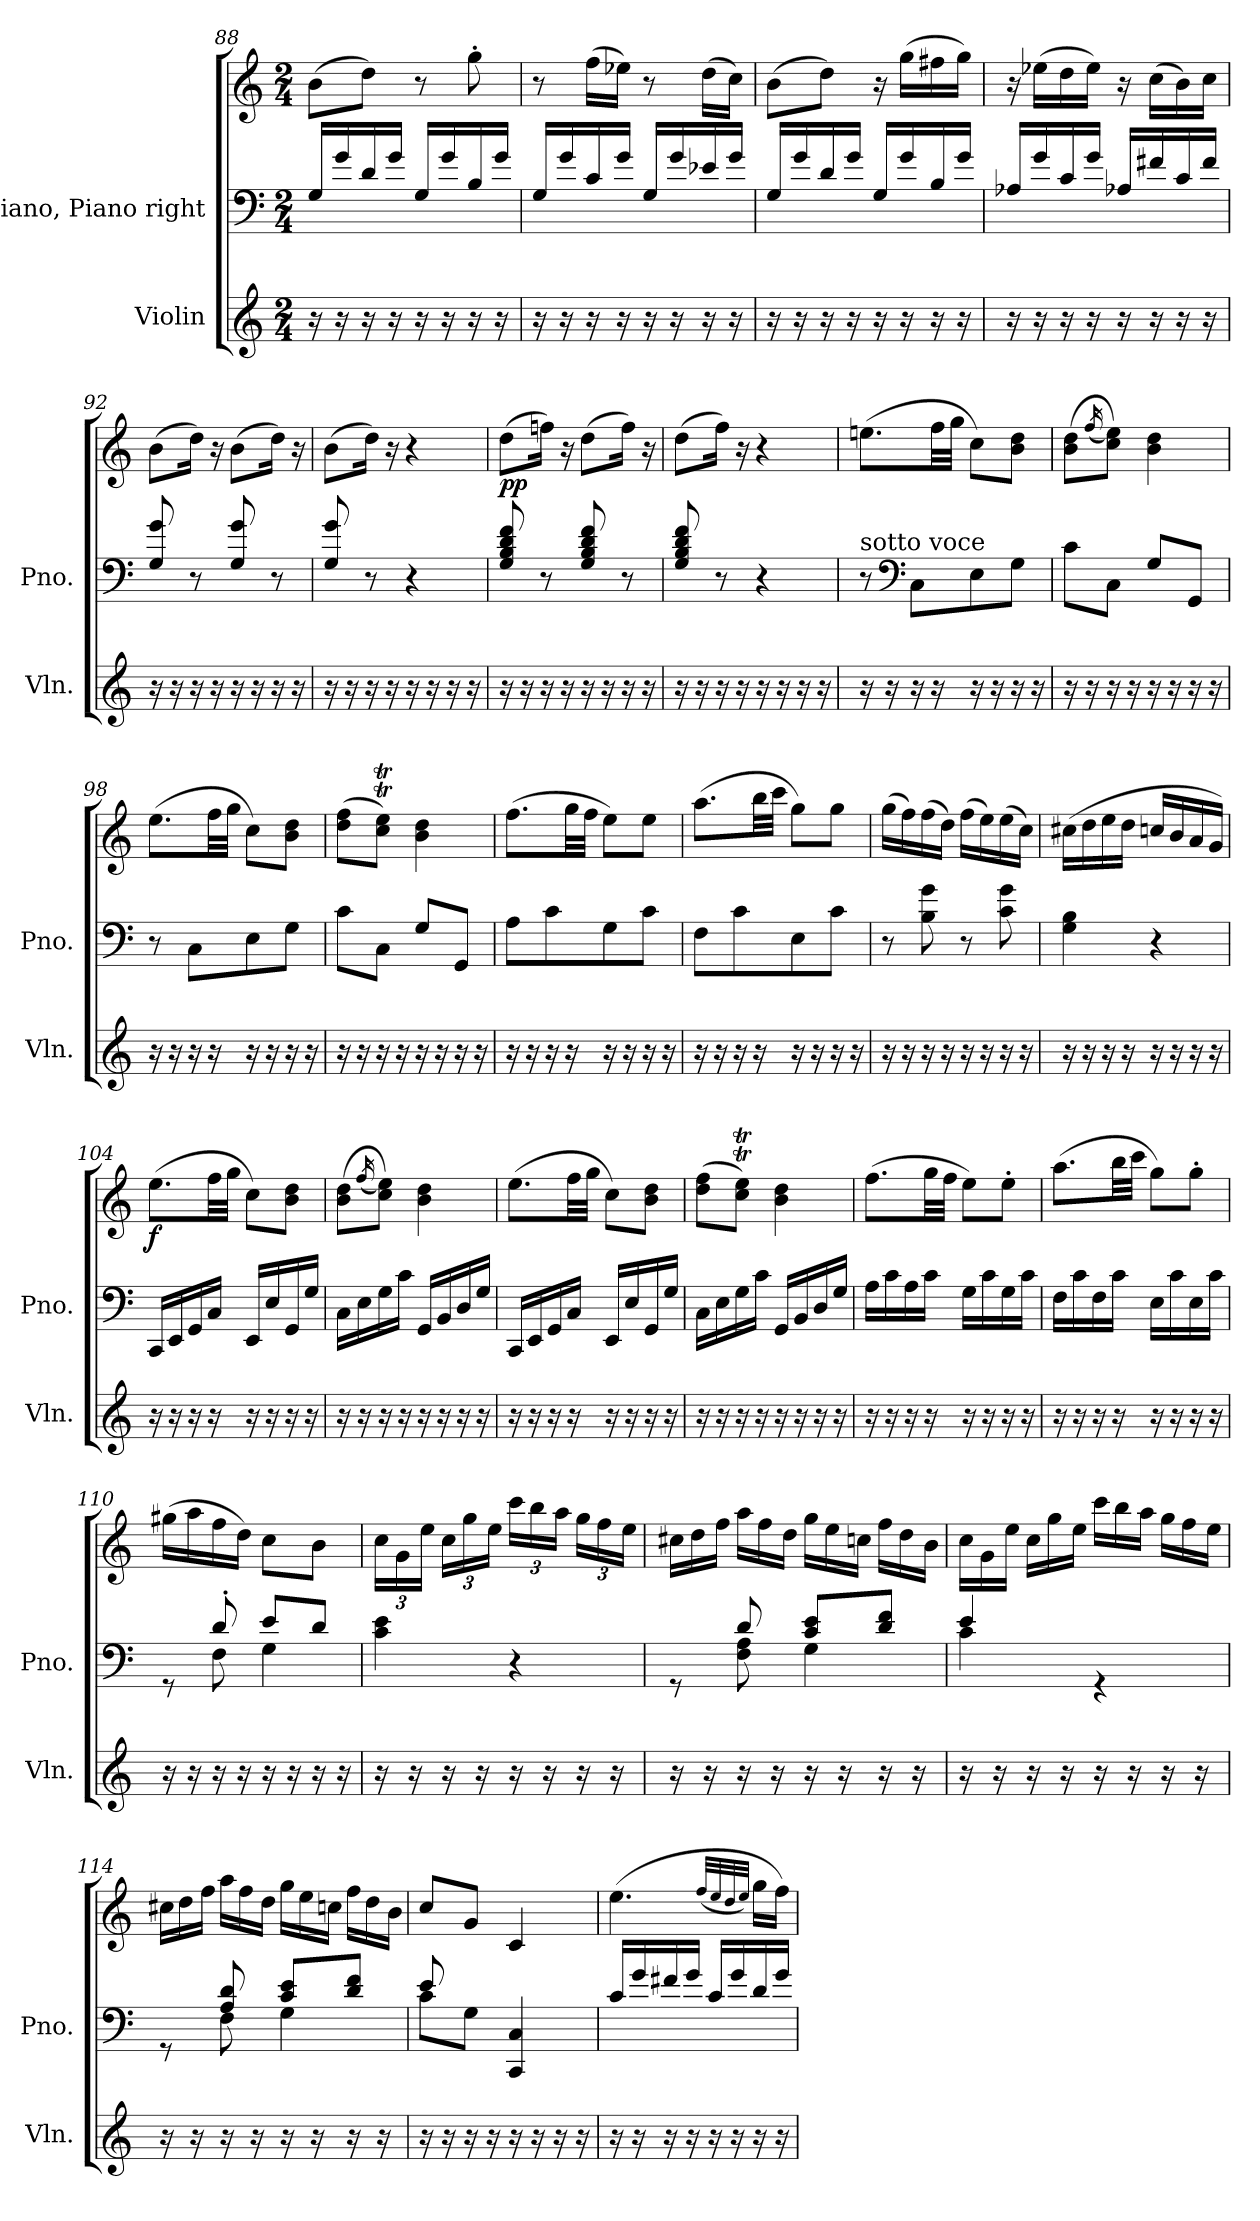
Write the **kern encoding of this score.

**kern	**kern	**kern	**dynam
*part2	*part1	*part1	*part1
*staff3	*staff2	*staff1	*staff1/2
*I"Violin	*I"Piano, Piano right	*	*
*I'Vln.	*I'Pno.	*	*
*clefG2	*clefF4	*clefG2	*
*k[]	*k[]	*k[]	*
*M2/4	*M2/4	*M2/4	*
=88	=88	=88	=88
16r	16G/LL	(>8b\L	.
16r	16g/	.	.
16r	16d/	8dd\J)	.
16r	16g/JJ	.	.
16r	16G/LL	8r	.
16r	16g/	.	.
16r	16B/	8gg'\	.
16r	16g/JJ	.	.
!!LO:PB:g=z
=89	=89	=89	=89
16r	16G/LL	8r	.
16r	16g/	.	.
16r	16c/	(>16ff\LL	.
16r	16g/JJ	16ee-X\JJ)	.
16r	16G/LL	8r	.
16r	16g/	.	.
16r	16e-X/	(>16dd\LL	.
16r	16g/JJ	16cc\JJ)	.
=90	=90	=90	=90
16r	16G/LL	(>8b\L	.
16r	16g/	.	.
16r	16d/	8dd\J)	.
16r	16g/JJ	.	.
16r	16G/LL	16r	.
16r	16g/	(>16gg\LL	.
16r	16B/	16ff#X\	.
16r	16g/JJ	16gg\JJ)	.
=91	=91	=91	=91
16r	16A-X/LL	16r	.
16r	16g/	(>16ee-X\LL	.
16r	16c/	16dd\	.
16r	16g/JJ	16ee-\JJ)	.
16r	16A-X/LL	16r	.
16r	16f#X/	(>16cc\LL	.
16r	16c/	16b\)	.
16r	16f#/JJ	16cc\JJ	.
=92	=92	=92	=92
16r	8G/ 8g/	(>8b\L	.
16r	.	.	.
16r	8r	16dd\Jk)	.
16r	.	16r	.
16r	8G/ 8g/	(>8b\L	.
16r	.	.	.
16r	8r	16dd\Jk)	.
16r	.	16r	.
=93	=93	=93	=93
16r	8G/ 8g/	(>8b\L	.
16r	.	.	.
16r	8r	16dd\Jk)	.
16r	.	16r	.
16r	4r	4r	.
16r	.	.	.
16r	.	.	.
16r	.	.	.
!!LO:LB:g=z
=94	=94	=94	=94
!	!	!	!LO:DY:b
16r	8G/ 8B/ 8d/ 8f/	(>8dd\L	pp
16r	.	.	.
16r	8r	16ffn\Jk)	.
16r	.	16r	.
16r	8G/ 8B/ 8d/ 8f/	(>8dd\L	.
16r	.	.	.
16r	8r	16ff\Jk)	.
16r	.	16r	.
=95	=95	=95	=95
16r	8G/ 8B/ 8d/ 8f/	(>8dd\L	.
16r	.	.	.
16r	8r	16ff\Jk)	.
16r	.	16r	.
16r	4r	4r	.
16r	.	.	.
16r	.	.	.
16r	.	.	.
=96	=96	=96	=96
!	!LO:TX:a:t=sotto voce	!	!
16r	8r	(>8.een\L	.
16r	.	.	.
*	*clefF4	*	*
16r	8C\L	.	.
16r	.	32ff\LL	.
.	.	32gg\JJJ	.
16r	8E\	8cc\L)	.
16r	.	.	.
16r	8G\J	8b\ 8dd\J	.
16r	.	.	.
=97	=97	=97	=97
16r	8c\L	(>8b\ 8dd\L	.
16r	.	.	.
.	.	(<16qff/	.
16r	8C\J	8cc\ 8ee\J))	.
16r	.	.	.
16r	8G/L	4b\ 4dd\	.
16r	.	.	.
16r	8GG/J	.	.
16r	.	.	.
=98	=98	=98	=98
16r	8r	(>8.ee\L	.
16r	.	.	.
16r	8C\L	.	.
16r	.	32ff\LL	.
.	.	32gg\JJJ	.
16r	8E\	8cc\L)	.
16r	.	.	.
16r	8G\J	8b\ 8dd\J	.
16r	.	.	.
!!LO:LB:g=z
=99	=99	=99	=99
16r	8c\L	(>8dd\ 8ff\L	.
16r	.	.	.
16r	8C\J	8cc\T 8ee\TJ)	.
16r	.	.	.
16r	8G/L	4b\ 4dd\	.
16r	.	.	.
16r	8GG/J	.	.
16r	.	.	.
=100	=100	=100	=100
16r	8A\L	(>8.ff\L	.
16r	.	.	.
16r	8c\	.	.
16r	.	32gg\LL	.
.	.	32ff\JJJ	.
16r	8G\	8ee\L)	.
16r	.	.	.
16r	8c\J	8ee\J	.
16r	.	.	.
=101	=101	=101	=101
16r	8F\L	(>8.aa\L	.
16r	.	.	.
16r	8c\	.	.
16r	.	32bb\LL	.
.	.	32ccc\JJJ	.
16r	8E\	8gg\L)	.
16r	.	.	.
16r	8c\J	8gg\J	.
16r	.	.	.
=102	=102	=102	=102
16r	8r	(>16gg\LL	.
16r	.	16ff\)	.
16r	8B\ 8g\	(>16ff\	.
16r	.	16dd\JJ)	.
16r	8r	(>16ff\LL	.
16r	.	16ee\)	.
16r	8c\ 8g\	(>16ee\	.
16r	.	16cc\JJ)	.
=103	=103	=103	=103
16r	4G\ 4B\	(>16cc#X\LL	.
16r	.	16dd\	.
16r	.	16ee\	.
16r	.	16dd\JJ	.
16r	4r	16ccn/LL	.
16r	.	16b/	.
16r	.	16a/	.
16r	.	16g/JJ)	.
!!LO:LB:g=z
=104	=104	=104	=104
!	!	!	!LO:DY:b
16r	16CC/LL	(>8.ee\L	f
16r	16EE/	.	.
16r	16GG/	.	.
16r	16C/JJ	32ff\LL	.
.	.	32gg\JJJ	.
16r	16EE/LL	8cc\L)	.
16r	16E/	.	.
16r	16GG/	8b\ 8dd\J	.
16r	16G/JJ	.	.
=105	=105	=105	=105
16r	16C\LL	(>8b\ 8dd\L	.
16r	16E\	.	.
.	.	(<16qff/	.
16r	16G\	8cc\ 8ee\J))	.
16r	16c\JJ	.	.
16r	16GG/LL	4b\ 4dd\	.
16r	16BB/	.	.
16r	16D/	.	.
16r	16G/JJ	.	.
=106	=106	=106	=106
16r	16CC/LL	(>8.ee\L	.
16r	16EE/	.	.
16r	16GG/	.	.
16r	16C/JJ	32ff\LL	.
.	.	32gg\JJJ	.
16r	16EE/LL	8cc\L)	.
16r	16E/	.	.
16r	16GG/	8b\ 8dd\J	.
16r	16G/JJ	.	.
=107	=107	=107	=107
16r	16C\LL	(>8dd\ 8ff\L	.
16r	16E\	.	.
16r	16G\	8cc\T 8ee\TJ)	.
16r	16c\JJ	.	.
16r	16GG/LL	4b\ 4dd\	.
16r	16BB/	.	.
16r	16D/	.	.
16r	16G/JJ	.	.
=108	=108	=108	=108
16r	16A\LL	(>8.ff\L	.
16r	16c\	.	.
16r	16A\	.	.
16r	16c\JJ	32gg\LL	.
.	.	32ff\JJJ	.
16r	16G\LL	8ee\L)	.
16r	16c\	.	.
16r	16G\	8ee'\J	.
16r	16c\JJ	.	.
!!LO:PB:g=z
=109	=109	=109	=109
16r	16F\LL	(>8.aa\L	.
16r	16c\	.	.
16r	16F\	.	.
16r	16c\JJ	32bb\LL	.
.	.	32ccc\JJJ	.
16r	16E\LL	8gg\L)	.
16r	16c\	.	.
16r	16E\	8gg'\J	.
16r	16c\JJ	.	.
=110	=110	=110	=110
*	*^	*	*
16r	8rGG	8ryy	(>16gg#X\LL	.
16r	.	.	16aa\	.
16r	8d'/	8F\	16ff\	.
16r	.	.	16dd\JJ)	.
16r	8e/L	4G\	8cc\L	.
16r	.	.	.	.
16r	8d/J	.	8b\J	.
16r	.	.	.	.
*	*v	*v	*	*
=111	=111	=111	=111
*	*	*Xbrackettup	*
16r	4c\ 4e\	24cc\LL	.
.	.	24g\	.
16r	.	.	.
.	.	24ee\JJ	.
16r	.	24cc\LL	.
.	.	24gg\	.
16r	.	.	.
.	.	24ee\JJ	.
16r	4r	24ccc\LL	.
.	.	24bb\	.
16r	.	.	.
.	.	24aa\JJ	.
16r	.	24gg\LL	.
.	.	24ff\	.
16r	.	.	.
.	.	24ee\JJ	.
!!LO:LB:g=z
=112	=112	=112	=112
*	*^	*	*
*	*	*	*Xtuplet	*
16r	8rGG	8ryy	24cc#X\LL	.
.	.	.	24dd\	.
16r	.	.	.	.
.	.	.	24ff\JJ	.
16r	8d/	8F\ 8A\	24aa\LL	.
.	.	.	24ff\	.
16r	.	.	.	.
.	.	.	24dd\JJ	.
16r	8c/ 8e/L	4G\	24gg\LL	.
.	.	.	24ee\	.
16r	.	.	.	.
.	.	.	24ccn\JJ	.
16r	8d/ 8f/J	.	24ff\LL	.
.	.	.	24dd\	.
16r	.	.	.	.
.	.	.	24b\JJ	.
=113	=113	=113	=113	=113
16r	4e/	4c\	24cc\LL	.
.	.	.	24g\	.
16r	.	.	.	.
.	.	.	24ee\JJ	.
16r	.	.	24cc\LL	.
.	.	.	24gg\	.
16r	.	.	.	.
.	.	.	24ee\JJ	.
16r	4rGG	4ryy	24ccc\LL	.
.	.	.	24bb\	.
16r	.	.	.	.
.	.	.	24aa\JJ	.
16r	.	.	24gg\LL	.
.	.	.	24ff\	.
16r	.	.	.	.
.	.	.	24ee\JJ	.
=114	=114	=114	=114	=114
16r	8rGG	8ryy	24cc#X\LL	.
.	.	.	24dd\	.
16r	.	.	.	.
.	.	.	24ff\JJ	.
16r	8A/ 8d/	8F\	24aa\LL	.
.	.	.	24ff\	.
16r	.	.	.	.
.	.	.	24dd\JJ	.
16r	8c/ 8e/L	4G\	24gg\LL	.
.	.	.	24ee\	.
16r	.	.	.	.
.	.	.	24ccn\JJ	.
16r	8d/ 8f/J	.	24ff\LL	.
.	.	.	24dd\	.
16r	.	.	.	.
.	.	.	24b\JJ	.
!!LO:LB:g=z
=115	=115	=115	=115	=115
16r	8e/	8c\L	8cc/L	.
16r	.	.	.	.
16r	8ryy	8G\J	8g/J	.
16r	.	.	.	.
16r	4CC/ 4C/	4ryy	4c/	.
16r	.	.	.	.
16r	.	.	.	.
16r	.	.	.	.
*	*v	*v	*	*
=116	=116	=116	=116
16r	16c/LL	(>4.ee\	.
16r	16g/	.	.
16r	16f#X/	.	.
16r	16g/JJ	.	.
16r	16c/LL	.	.
16r	16g/	.	.
.	.	(<32qff/LLL	.
.	.	32qee/	.
.	.	32qdd/	.
.	.	32qee/JJJ)	.
16r	16d/	16gg\LL	.
16r	16g/JJ	16ff\JJ)	.
=	=	=	=
*-	*-	*-	*-
